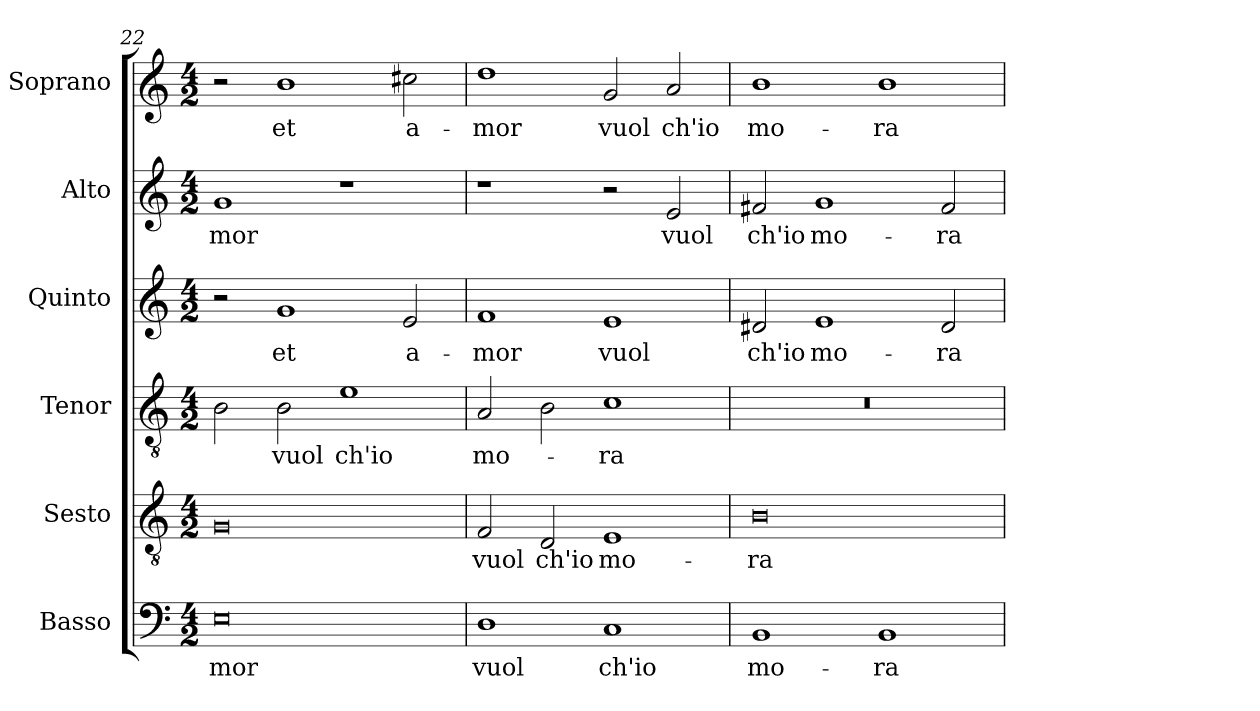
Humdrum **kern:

**kern	**text	**kern	**text	**kern	**text	**kern	**text	**kern	**text	**kern	**text
*part6	*part6	*part5	*part5	*part4	*part4	*part3	*part3	*part2	*part2	*part1	*part1
*staff6	*staff6	*staff5	*staff5	*staff4	*staff4	*staff3	*staff3	*staff2	*staff2	*staff1	*staff1
*I"Basso	*	*I"Sesto	*	*I"Tenor	*	*I"Quinto	*	*I"Alto	*	*I"Soprano	*
*	*	*I'T.	*	*I'T.	*	*	*	*I'A.	*	*I'Sop.	*
*clefF4	*	*clefGv2	*	*clefGv2	*	*clefG2	*	*clefG2	*	*clefG2	*
*	*	*ITrd7c12	*	*ITrd7c12	*	*	*	*	*	*	*
*k[]	*	*k[]	*	*k[]	*	*k[]	*	*k[]	*	*k[]	*
*C:	*	*C:	*	*C:	*	*C:	*	*C:	*	*C:	*
*M4/2	*	*M4/2	*	*M4/2	*	*M4/2	*	*M4/2	*	*M4/2	*
=22	=22	=22	=22	=22	=22	=22	=22	=22	=22	=22	=22
!	!LO:LY:b:color=#000000	!	!	!	!	!	!	!	!	!	!
!	!	!	!	!	!	!	!	!	!LO:LY:b:color=#000000	!	!
0Ei	-mor	0GGi	.	2BBi\	.	2r	.	1gi	-mor	2r	.
!	!	!	!	!	!LO:LY:b:color=#000000	!	!	!	!	!	!
!	!	!	!	!	!	!	!LO:LY:b:color=#000000	!	!	!	!
!	!	!	!	!	!	!	!	!	!	!	!LO:LY:b:color=#000000
.	.	.	.	2BBi\	vuol	1gi	et	.	.	1bi	et
!	!	!	!	!	!LO:LY:b:color=#000000	!	!	!	!	!	!
.	.	.	.	1Ei	ch'io	.	.	1r	.	.	.
!	!	!	!	!	!	!	!LO:LY:b:color=#000000	!	!	!	!
!	!	!	!	!	!	!	!	!	!	!	!LO:LY:b:color=#000000
.	.	.	.	.	.	2ei/	a-	.	.	2cc#Xi\	a-
!!LO:LB:g=z
=23	=23	=23	=23	=23	=23	=23	=23	=23	=23	=23	=23
!	!LO:LY:b:color=#000000	!	!	!	!	!	!	!	!	!	!
!	!	!	!LO:LY:b:color=#000000	!	!	!	!	!	!	!	!
!	!	!	!	!	!LO:LY:b:color=#000000	!	!	!	!	!	!
!	!	!	!	!	!	!	!LO:LY:b:color=#000000	!	!	!	!
!	!	!	!	!	!	!	!	!	!	!	!LO:LY:b:color=#000000
1Di	vuol	2FFi/	vuol	2AAi/	mo-	1fi	-mor	1r	.	1ddi	-mor
!	!	!	!LO:LY:b:color=#000000	!	!	!	!	!	!	!	!
.	.	2DDi/	ch'io	2BBi\	.	.	.	.	.	.	.
!	!LO:LY:b:color=#000000	!	!	!	!	!	!	!	!	!	!
!	!	!	!LO:LY:b:color=#000000	!	!	!	!	!	!	!	!
!	!	!	!	!	!LO:LY:b:color=#000000	!	!	!	!	!	!
!	!	!	!	!	!	!	!LO:LY:b:color=#000000	!	!	!	!
!	!	!	!	!	!	!	!	!	!	!	!LO:LY:b:color=#000000
1Ci	ch'io	1EEi	mo-	1Ci	-ra	1ei	vuol	2r	.	2gi/	vuol
!	!	!	!	!	!	!	!	!	!LO:LY:b:color=#000000	!	!
!	!	!	!	!	!	!	!	!	!	!	!LO:LY:b:color=#000000
.	.	.	.	.	.	.	.	2ei/	vuol	2ai/	ch'io
=24	=24	=24	=24	=24	=24	=24	=24	=24	=24	=24	=24
!	!LO:LY:b:color=#000000	!	!	!	!	!	!	!	!	!	!
!	!	!	!LO:LY:b:color=#000000	!LO:N:vis=1	!	!	!	!	!	!	!
!	!	!	!	!	!	!	!LO:LY:b:color=#000000	!	!	!	!
!	!	!	!	!	!	!	!	!	!LO:LY:b:color=#000000	!	!
!	!	!	!	!	!	!	!	!	!	!	!LO:LY:b:color=#000000
1BBi	mo-	0BBi	-ra	0r	.	2d#Xi/	ch'io	2f#Xi/	ch'io	1bi	mo-
!	!	!	!	!	!	!	!LO:LY:b:color=#000000	!	!	!	!
!	!	!	!	!	!	!	!	!	!LO:LY:b:color=#000000	!	!
.	.	.	.	.	.	1ei	mo-	1gi	mo-	.	.
!	!LO:LY:b:color=#000000	!	!	!	!	!	!	!	!	!	!
!	!	!	!	!	!	!	!	!	!	!	!LO:LY:b:color=#000000
1BBi	-ra	.	.	.	.	.	.	.	.	1bi	-ra
!	!	!	!	!	!	!	!LO:LY:b:color=#000000	!	!	!	!
!	!	!	!	!	!	!	!	!	!LO:LY:b:color=#000000	!	!
.	.	.	.	.	.	2d#i/	-ra	2f#i/	-ra	.	.
=	=	=	=	=	=	=	=	=	=	=	=
*-	*-	*-	*-	*-	*-	*-	*-	*-	*-	*-	*-
